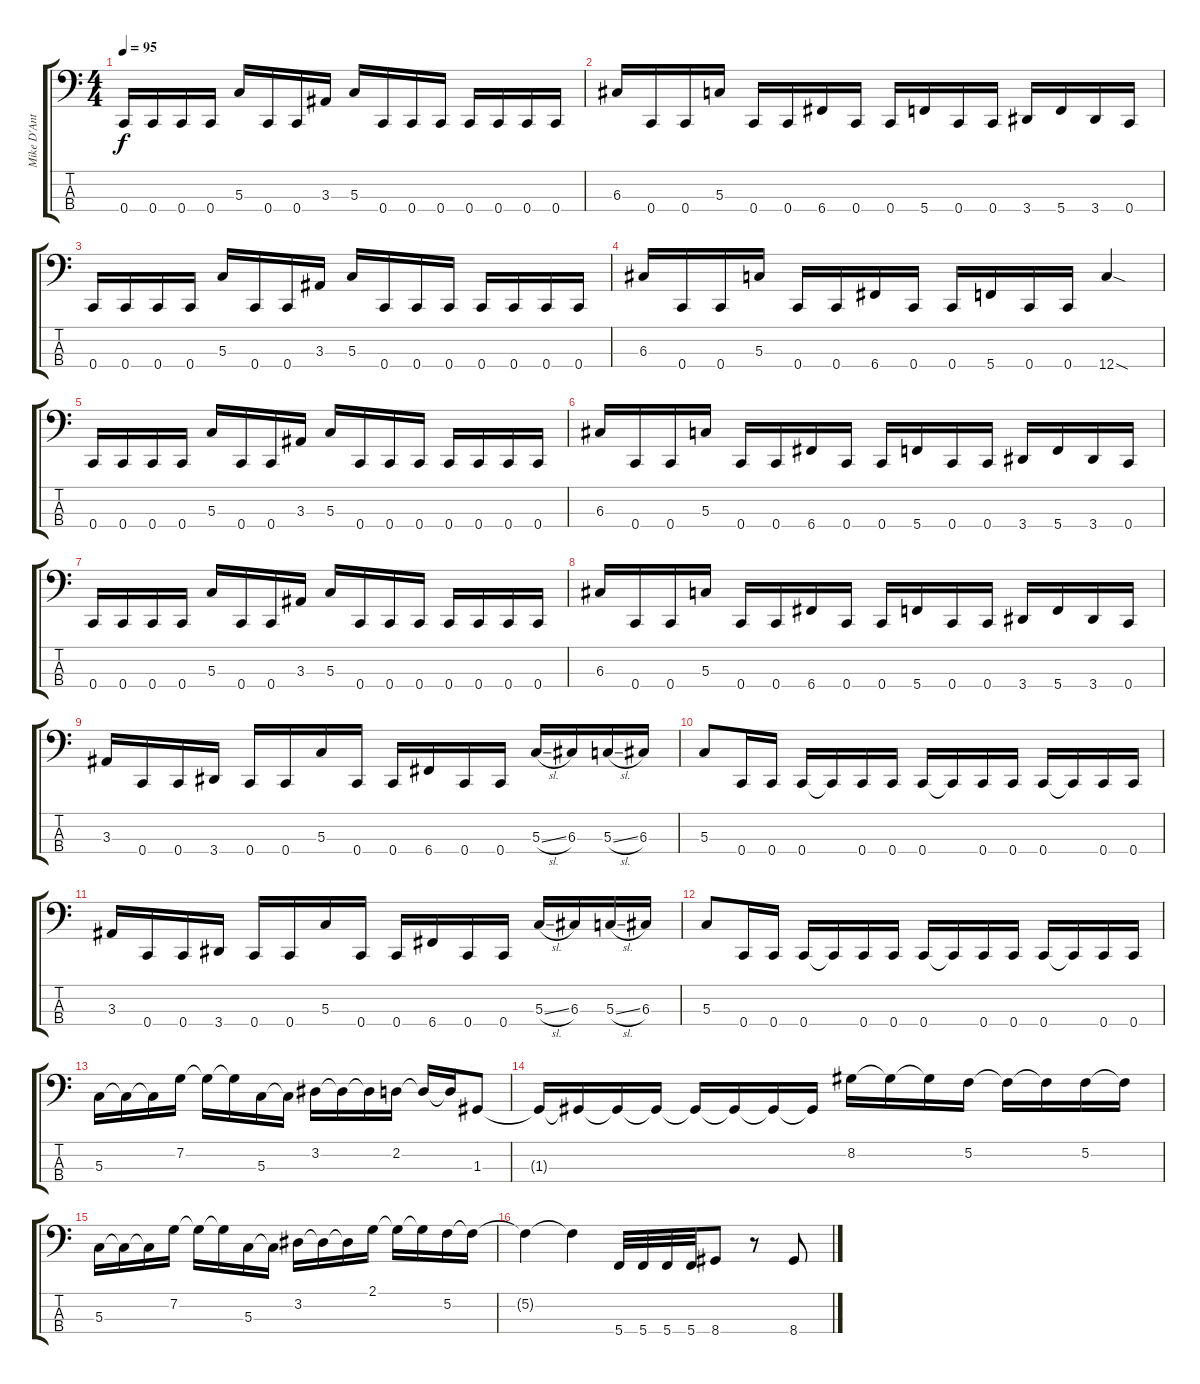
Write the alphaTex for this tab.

\track ("Mike D'Antonio" "Mike D'Ant") {instrument electricbasspick}
\staff {score tabs}
\tuning (F2 C2 G1 C1) {hide}
\ts (4 4)
\tempo 95
\clef f4
\ks c
0.4.16{dy f} 0.4.16 0.4.16 0.4.16 5.3.16 0.4.16 0.4.16 3.3.16 5.3.16 0.4.16 0.4.16 0.4.16 0.4.16 0.4.16 0.4.16 0.4.16 |
6.3.16 0.4.16 0.4.16 5.3.16 0.4.16 0.4.16 6.4.16 0.4.16 0.4.16 5.4.16 0.4.16 0.4.16 3.4.16 5.4.16 3.4.16 0.4.16 |
0.4.16 0.4.16 0.4.16 0.4.16 5.3.16 0.4.16 0.4.16 3.3.16 5.3.16 0.4.16 0.4.16 0.4.16 0.4.16 0.4.16 0.4.16 0.4.16 |
6.3.16 0.4.16 0.4.16 5.3.16 0.4.16 0.4.16 6.4.16 0.4.16 0.4.16 5.4.16 0.4.16 0.4.16 12.4{sod}.4 |
0.4.16 0.4.16 0.4.16 0.4.16 5.3.16 0.4.16 0.4.16 3.3.16 5.3.16 0.4.16 0.4.16 0.4.16 0.4.16 0.4.16 0.4.16 0.4.16 |
6.3.16 0.4.16 0.4.16 5.3.16 0.4.16 0.4.16 6.4.16 0.4.16 0.4.16 5.4.16 0.4.16 0.4.16 3.4.16 5.4.16 3.4.16 0.4.16 |
0.4.16 0.4.16 0.4.16 0.4.16 5.3.16 0.4.16 0.4.16 3.3.16 5.3.16 0.4.16 0.4.16 0.4.16 0.4.16 0.4.16 0.4.16 0.4.16 |
6.3.16 0.4.16 0.4.16 5.3.16 0.4.16 0.4.16 6.4.16 0.4.16 0.4.16 5.4.16 0.4.16 0.4.16 3.4.16 5.4.16 3.4.16 0.4.16 |
3.3.16 0.4.16 0.4.16 3.4.16 0.4.16 0.4.16 5.3.16 0.4.16 0.4.16 6.4.16 0.4.16 0.4.16 5.3{sl}.16 6.3.16 5.3{sl}.16 6.3.16 |
5.3.8 0.4.16 0.4.16 0.4.16 0.4{t}.16 0.4.16 0.4.16 0.4.16 0.4{t}.16 0.4.16 0.4.16 0.4.16 0.4{t}.16 0.4.16 0.4.16 |
3.3.16 0.4.16 0.4.16 3.4.16 0.4.16 0.4.16 5.3.16 0.4.16 0.4.16 6.4.16 0.4.16 0.4.16 5.3{sl}.16 6.3.16 5.3{sl}.16 6.3.16 |
5.3.8 0.4.16 0.4.16 0.4.16 0.4{t}.16 0.4.16 0.4.16 0.4.16 0.4{t}.16 0.4.16 0.4.16 0.4.16 0.4{t}.16 0.4.16 0.4.16 |
5.3.16 5.3{t}.16 5.3{t}.16 7.2.16 7.2{t}.16 7.2{t}.16 5.3.16 5.3{t}.16 3.2.16 3.2{t}.16 3.2{t}.16 2.2.16 2.2{t}.16 2.2{t}.16 1.3.8 |
1.3{t}.16 1.3{t}.16 1.3{t}.16 1.3{t}.16 1.3{t}.16 1.3{t}.16 1.3{t}.16 1.3{t}.16 8.2.16 8.2{t}.16 8.2{t}.16 5.2.16 5.2{t}.16 5.2{t}.16 5.2.16 5.2{t}.16 |
5.3.16 5.3{t}.16 5.3{t}.16 7.2.16 7.2{t}.16 7.2{t}.16 5.3.16 5.3{t}.16 3.2.16 3.2{t}.16 3.2{t}.16 2.1.16 2.1{t}.16 2.1{t}.16 5.2.16 5.2{t}.16 |
5.2{t}.4 5.2{t}.4 5.4.32 5.4.32 5.4.32 5.4.32 8.4.8 r.8 8.4.8
